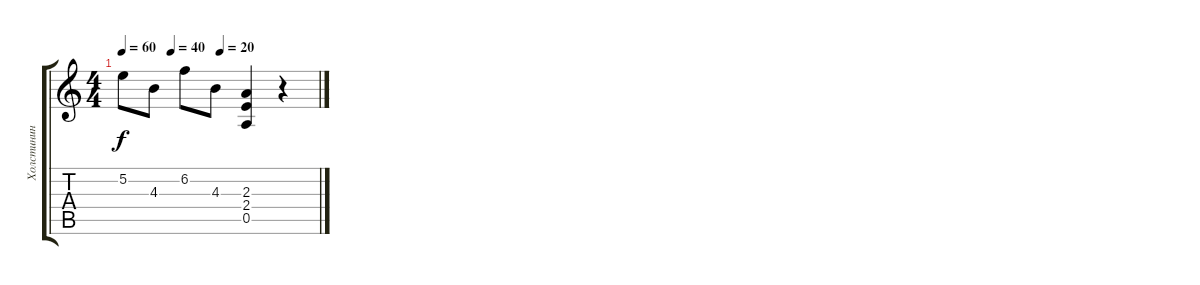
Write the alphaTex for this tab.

\track ("Холстинин" "Холстинин") {instrument overdrivenguitar}
\staff {score tabs}
\tuning (E4 B3 G3 D3 A2 E2) {hide}
\ts (4 4)
\tempo 60
\tempo (40 0.25)
\tempo (20 0.5)
\clef g2
\ks c
5.2.8{dy f} 4.3.8 6.2.8 4.3.8 (2.3 2.4 0.5).4 r.4
